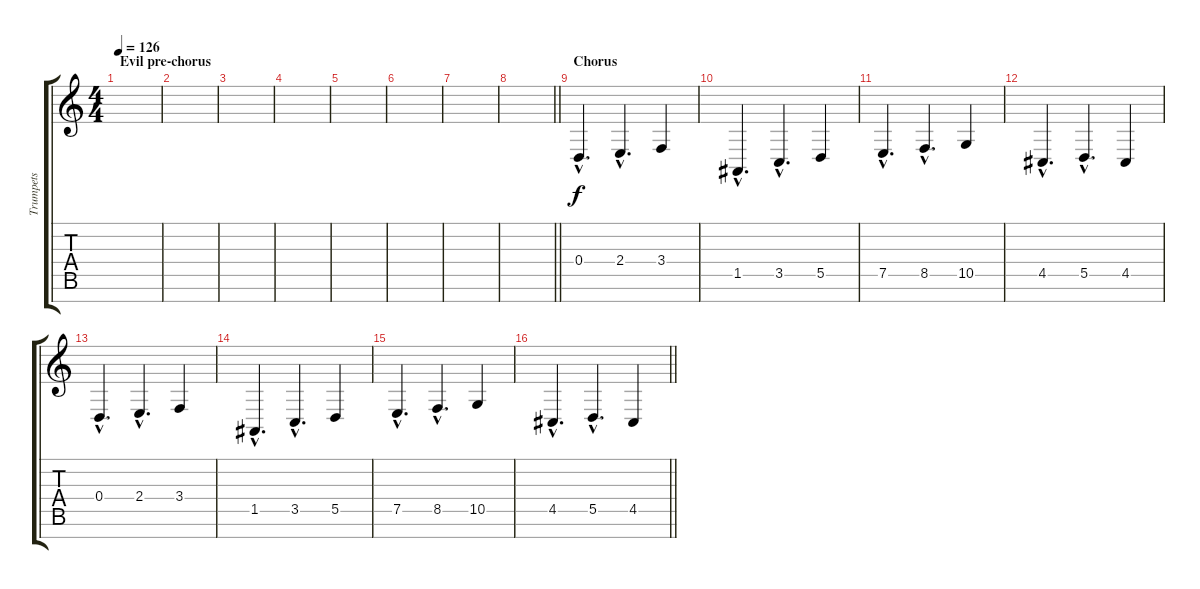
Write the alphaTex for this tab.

\track ("Trumpets" "Trumpets") {instrument trumpet}
\staff {score tabs}
\tuning (E4 B3 G3 D3 A2 E2 B1) {hide}
\ts (4 4)
\section ("" "Evil pre-chorus")
\tempo 126
\clef g2
\ks c
|
|
|
|
|
|
|
\barLineRight lightlight
|
\section ("" "Chorus")
0.4{hac}.4{d} 2.4{hac}.4{d} 3.4.4 |
1.5{hac}.4{d} 3.5{hac}.4{d} 5.5.4 |
7.5{hac}.4{d} 8.5{hac}.4{d} 10.5.4 |
4.5{hac}.4{d} 5.5{hac}.4{d} 4.5.4 |
0.4{hac}.4{d} 2.4{hac}.4{d} 3.4.4 |
1.5{hac}.4{d} 3.5{hac}.4{d} 5.5.4 |
7.5{hac}.4{d} 8.5{hac}.4{d} 10.5.4 |
\barLineRight lightlight
4.5{hac}.4{d} 5.5{hac}.4{d} 4.5.4
